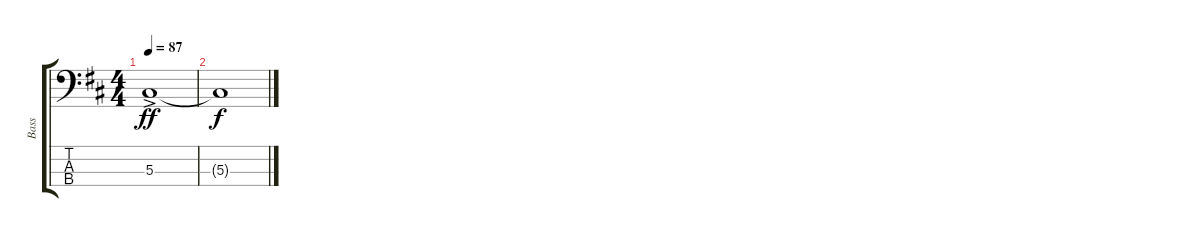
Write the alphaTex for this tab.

\track ("Bass" "Bass") {instrument electricbassfinger}
\staff {score tabs}
\tuning (Gb2 Db2 Ab1 Db1) {hide}
\ts (4 4)
\tempo 87
\clef f4
\ks d
5.3{ac}.1{dy ff} |
5.3{t}.1{dy f}
